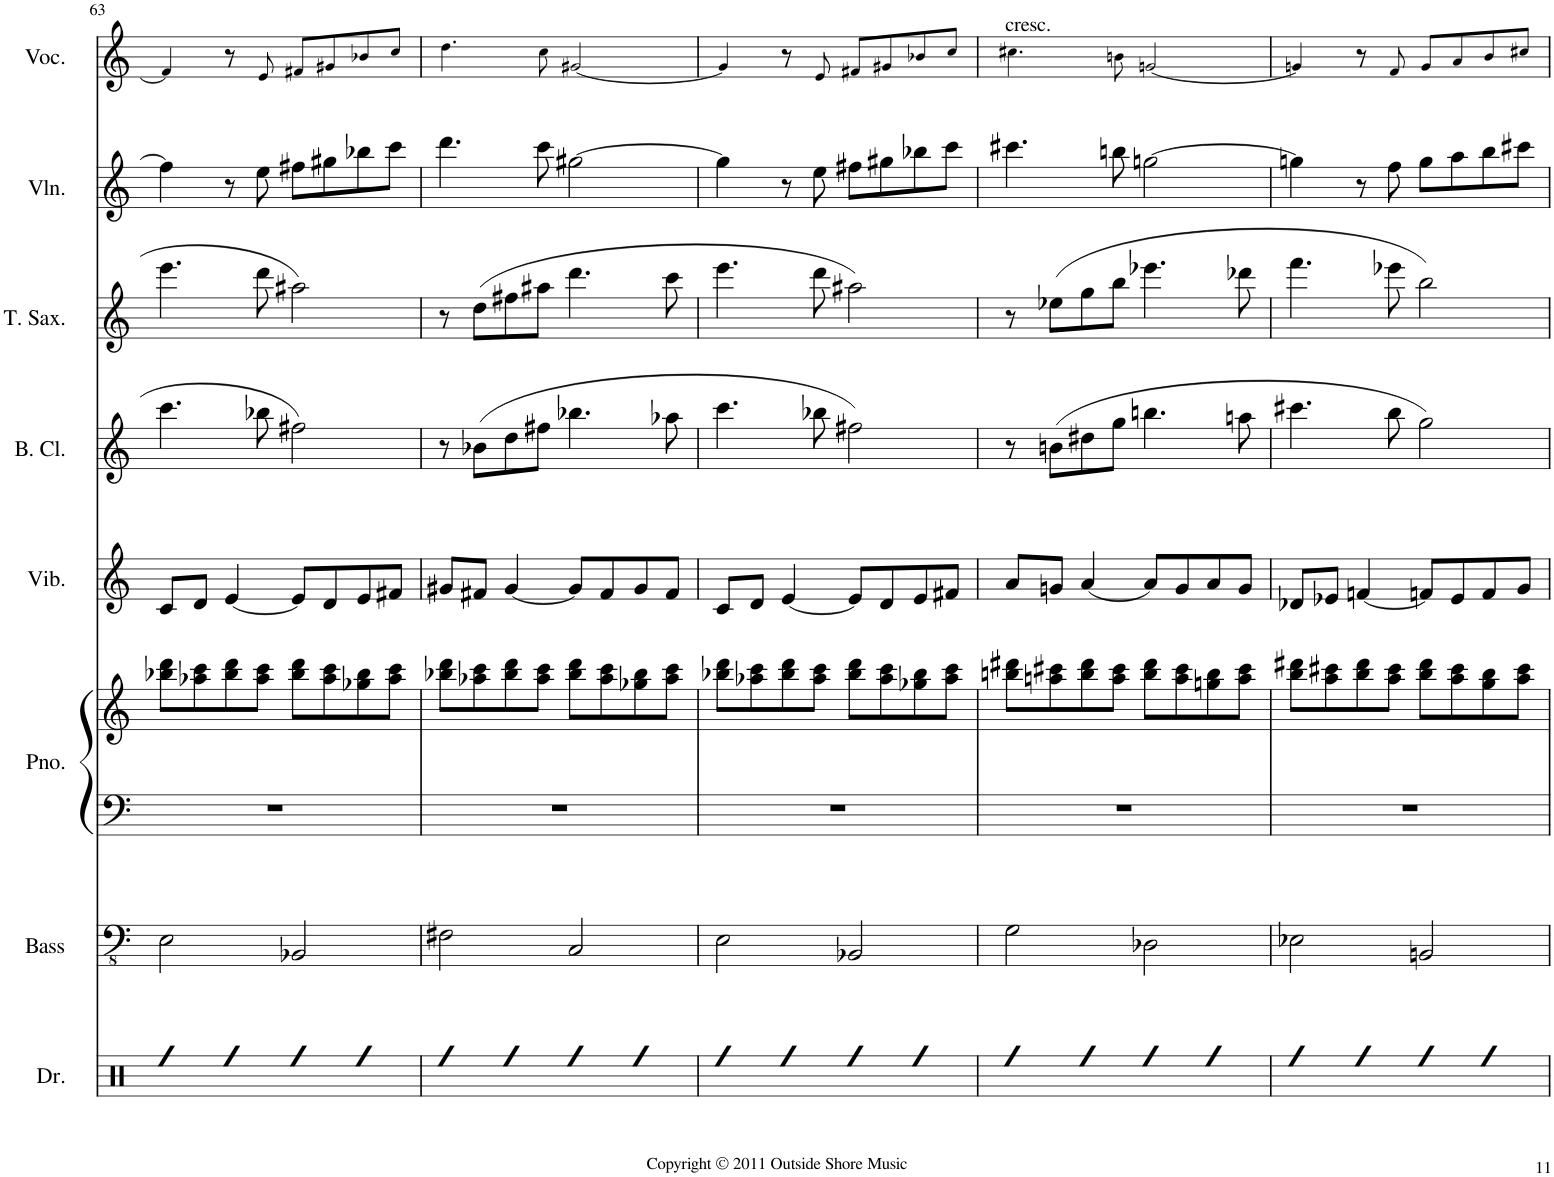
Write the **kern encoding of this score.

**kern	**kern	**kern	**kern	**kern	**kern	**kern	**kern	**kern
*part8	*part7	*part6	*part6	*part5	*part4	*part3	*part2	*part1
*staff9	*staff8	*staff7	*staff6	*staff5	*staff4	*staff3	*staff2	*staff1
*I"Drums	*I"Bass	*I"Piano	*	*I"Vibraphone	*I"Bass Clarinet	*I"Tenor Saxophone	*I"Violin	*I"Voice
*I'Dr.	*I'Bass	*I'Pno.	*	*I'Vib.	*I'B. Cl.	*I'T. Sax.	*I'Vln.	*I'Voc.
!!LO:PB:g=z
*clefX	*clefFv4	*clefF4	*clefG2	*clefG2	*clefG2	*clefG2	*clefG2	*clefG2
*	*Trd7c12	*	*	*	*Trd8c14	*Trd8c14	*	*
*k[]	*k[]	*k[]	*k[]	*k[]	*k[]	*k[]	*k[]	*k[]
*M4/4	*M4/4	*M4/4	*M4/4	*M4/4	*M4/4	*M4/4	*M4/4	*M4/4
=63	=63	=63	=63	=63	=63	=63	=63	=63
4Rff	2EE\	1r	8bb-X\ 8ddd\L	8c/L	4.ccc\	4.eee\	4ff#\]	4f#!/]
.	.	.	8aa-X\ 8ccc\	8d/J	.	.	.	.
4Rff	.	.	8bb-\ 8ddd\	[4e/	.	.	8r	8r
.	.	.	8aa-\ 8ccc\J	.	8bb-X\	8ddd\	8ee\	8e!/
4Rff	2BBB-X/	.	8bb-\ 8ddd\L	8e/L]	2ff#X\	2aa#X\	8ff#X\L	8f#X!/L
.	.	.	8aa-\ 8ccc\	8d/	.	.	8gg#X\	8g#X!/
4Rff	.	.	8gg-X\ 8bb-\	8e/	.	.	8bb-X\	8b-X!/
.	.	.	8aa-\ 8ccc\J	8f#X/J	.	.	8ccc\J	8cc!/J
=64	=64	=64	=64	=64	=64	=64	=64	=64
4Rff	2FF#X\	1r	8bb-X\ 8ddd\L	8g#X/L	8r	8r	4.ddd\	4.dd!\
.	.	.	8aa-X\ 8ccc\	8f#X/J	(8b-X\L	(8dd\L	.	.
4Rff	.	.	8bb-\ 8ddd\	[4g#/	8dd\	8ff#X\	.	.
.	.	.	8aa-\ 8ccc\J	.	8ff#X\J	8aa#X\J	8ccc\	8cc!\
4Rff	2CC/	.	8bb-\ 8ddd\L	8g#/L]	4.bb-X\	4.ddd\	[2gg#X\	[2g#X!/
.	.	.	8aa-\ 8ccc\	8f#/	.	.	.	.
4Rff	.	.	8gg-X\ 8bb-\	8g#/	.	.	.	.
.	.	.	8aa-\ 8ccc\J	8f#/J	8aa-X\	8ccc\	.	.
=65	=65	=65	=65	=65	=65	=65	=65	=65
4Rff	2EE\	1r	8bb-X\ 8ddd\L	8c/L	4.ccc\	4.eee\	4gg#\]	4g#!/]
.	.	.	8aa-X\ 8ccc\	8d/J	.	.	.	.
4Rff	.	.	8bb-\ 8ddd\	[4e/	.	.	8r	8r
.	.	.	8aa-\ 8ccc\J	.	8bb-X\	8ddd\	8ee\	8e!/
4Rff	2BBB-X/	.	8bb-\ 8ddd\L	8e/L]	2ff#X\)	2aa#X\)	8ff#X\L	8f#X!/L
.	.	.	8aa-\ 8ccc\	8d/	.	.	8gg#X\	8g#X!/
4Rff	.	.	8gg-X\ 8bb-\	8e/	.	.	8bb-X\	8b-X!/
.	.	.	8aa-\ 8ccc\J	8f#X/J	.	.	8ccc\J	8cc!/J
=66	=66	=66	=66	=66	=66	=66	=66	=66
!	!	!	!	!	!	!	!	!LO:TX:a:t=cresc.
4Rff	2GG\	1r	8bbn\ 8ddd#X\L	8a/L	8r	8r	4.ccc#X\	4.cc#X!\
.	.	.	8aan\ 8ccc#X\	8gn/J	(8bn\L	(8ee-X\L	.	.
4Rff	.	.	8bb\ 8ddd#\	[4a/	8dd#X\	8gg\	.	.
.	.	.	8aa\ 8ccc#\J	.	8gg\J	8bb\J	8bbn\	8bn!\
4Rff	2DD-X\	.	8bb\ 8ddd#\L	8a/L]	4.bbn\	4.eee-X\	[2ggn\	[2gn!/
.	.	.	8aa\ 8ccc#\	8g/	.	.	.	.
4Rff	.	.	8ggn\ 8bb\	8a/	.	.	.	.
.	.	.	8aa\ 8ccc#\J	8g/J	8aan\	8ddd-X\	.	.
=67	=67	=67	=67	=67	=67	=67	=67	=67
4Rff	2EE-X\	1r	8bb\ 8ddd#X\L	8d-X/L	4.ccc#X\	4.fff\	4ggn\]	4gn!/]
.	.	.	8aa\ 8ccc#X\	8e-X/J	.	.	.	.
4Rff	.	.	8bb\ 8ddd#\	[4fn/	.	.	8r	8r
.	.	.	8aa\ 8ccc#\J	.	8bb\	8eee-X\	8ff\	8f!/
4Rff	2BBBn/	.	8bb\ 8ddd#\L	8fn/L]	2gg\)	2bb\)	8gg\L	8g!/L
.	.	.	8aa\ 8ccc#\	8e-/	.	.	8aa\	8a!/
4Rff	.	.	8gg\ 8bb\	8f/	.	.	8bb\	8b!/
.	.	.	8aa\ 8ccc#\J	8g/J	.	.	8ccc#X\J	8cc#X!/J
=	=	=	=	=	=	=	=	=
*-	*-	*-	*-	*-	*-	*-	*-	*-
